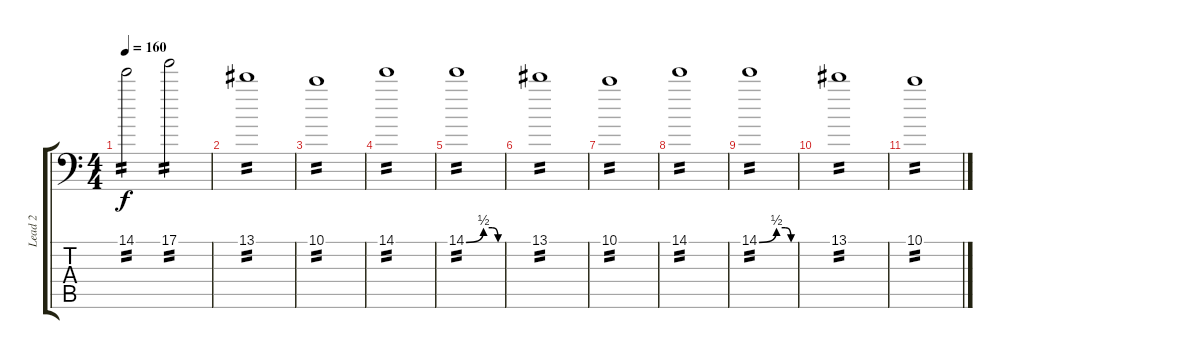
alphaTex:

\track ("Lead 2" "Lead 2") {instrument distortionguitar}
\staff {score tabs}
\tuning (D4 A3 F3 C3 G2 A1) {hide}
\ts (4 4)
\tempo 160
\clef f4
\ks c
14.1.2{tp 2 dy f} 17.1.2{tp 2} |
13.1.1{tp 2} |
10.1.1{tp 2} |
14.1.1{tp 2} |
14.1{be (custom 0 0 30 2 45 2 55 0 60 0)}.1{tp 2} |
13.1.1{tp 2} |
10.1.1{tp 2} |
14.1.1{tp 2} |
14.1{be (custom 0 0 30 2 45 2 55 0 60 0)}.1{tp 2} |
13.1.1{tp 2} |
10.1.1{tp 2}
